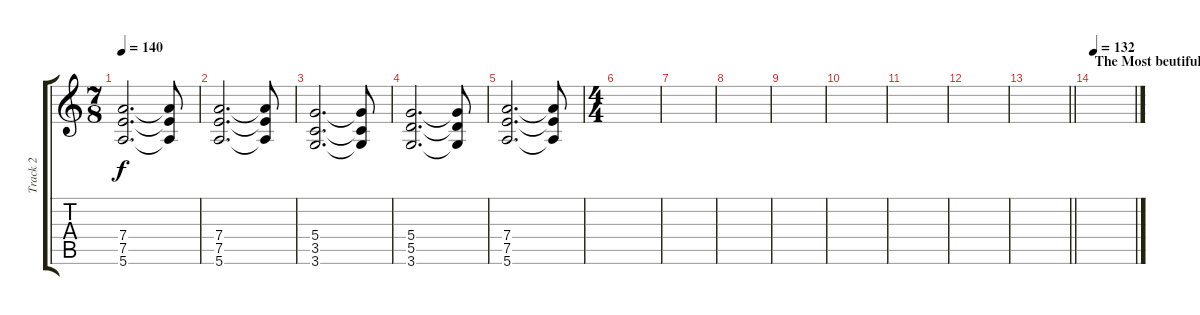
\track ("Track 2" "Track 2") {instrument distortionguitar}
\staff {score tabs}
\tuning (E4 B3 G3 D3 A2 E2) {hide}
\ts (7 8)
\tempo 140
\clef g2
\ks c
(7.4 7.5 5.6).2{d dy f} (7.4{t} 7.5{t} 5.6{t}).8 |
(7.4 7.5 5.6).2{d} (7.4{t} 7.5{t} 5.6{t}).8 |
(5.4 3.5 3.6).2{d} (5.4{t} 3.5{t} 3.6{t}).8 |
(5.4 5.5 3.6).2{d} (5.4{t} 5.5{t} 3.6{t}).8 |
(7.4 7.5 5.6).2{d} (7.4{t} 7.5{t} 5.6{t}).8 |
\ts (4 4)
|
|
|
|
|
|
|
\barLineRight lightlight
|
\section ("" "The Most beutiful piano")
\tempo 132
